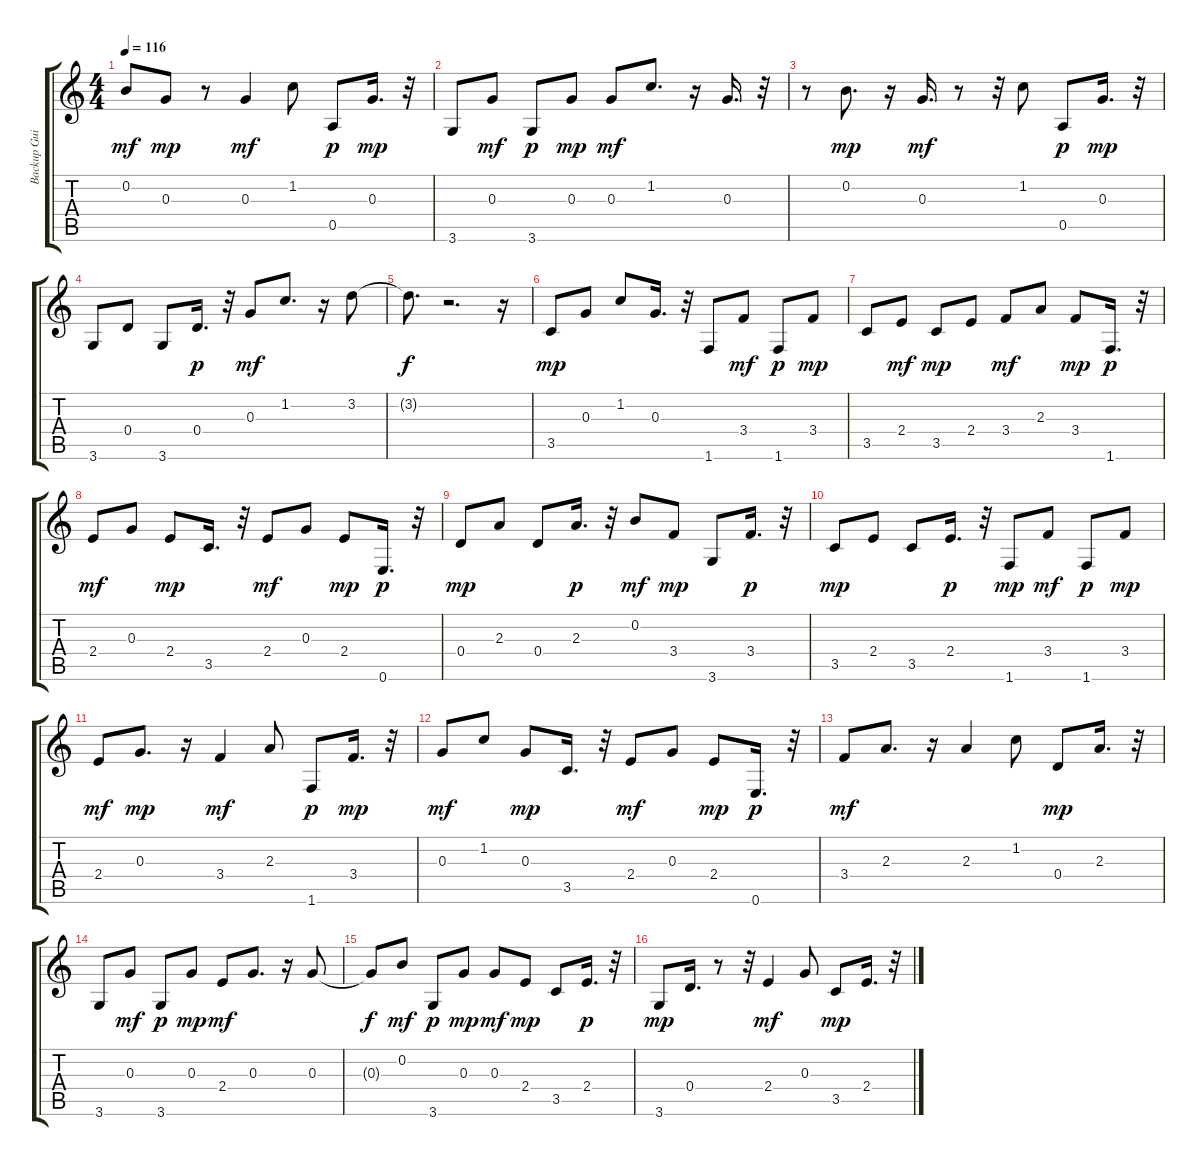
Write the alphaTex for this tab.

\track ("Backup Guitar" "Backup Gui") {instrument electricguitarmuted}
\staff {score tabs}
\tuning (E4 B3 G3 D3 A2 E2) {hide}
\ts (4 4)
\tempo 116
\clef g2
\ks c
0.2.8{dy mf} 0.3.8{dy mp} r.8 0.3.4{dy mf} 1.2.8 0.5.8{dy p} 0.3.16{d dy mp} r.32 |
3.6.8 0.3.8{dy mf} 3.6.8{dy p} 0.3.8{dy mp} 0.3.8{dy mf} 1.2.8{d} r.16 0.3.16{d} r.32 |
r.8 0.2.8{d dy mp} r.16 0.3.16{d dy mf} r.8 r.32 1.2.8 0.5.8{dy p} 0.3.16{d dy mp} r.32 |
3.6.8 0.4.8 3.6.8 0.4.16{d dy p} r.32 0.3.8{dy mf} 1.2.8{d} r.16 3.2.8 |
3.2{t}.8{d dy f} r.2{d} r.16 |
3.5.8{dy mp} 0.3.8 1.2.8 0.3.16{d} r.32 1.6.8 3.4.8{dy mf} 1.6.8{dy p} 3.4.8{dy mp} |
3.5.8 2.4.8{dy mf} 3.5.8{dy mp} 2.4.8 3.4.8{dy mf} 2.3.8 3.4.8{dy mp} 1.6.16{d dy p} r.32 |
2.4.8{dy mf} 0.3.8 2.4.8{dy mp} 3.5.16{d} r.32 2.4.8{dy mf} 0.3.8 2.4.8{dy mp} 0.6.16{d dy p} r.32 |
0.4.8{dy mp} 2.3.8 0.4.8 2.3.16{d dy p} r.32 0.2.8{dy mf} 3.4.8{dy mp} 3.6.8 3.4.16{d dy p} r.32 |
3.5.8{dy mp} 2.4.8 3.5.8 2.4.16{d dy p} r.32 1.6.8{dy mp} 3.4.8{dy mf} 1.6.8{dy p} 3.4.8{dy mp} |
2.4.8{dy mf} 0.3.8{d dy mp} r.16 3.4.4{dy mf} 2.3.8 1.6.8{dy p} 3.4.16{d dy mp} r.32 |
0.3.8{dy mf} 1.2.8 0.3.8{dy mp} 3.5.16{d} r.32 2.4.8{dy mf} 0.3.8 2.4.8{dy mp} 0.6.16{d dy p} r.32 |
3.4.8{dy mf} 2.3.8{d} r.16 2.3.4 1.2.8 0.4.8{dy mp} 2.3.16{d} r.32 |
3.6.8 0.3.8{dy mf} 3.6.8{dy p} 0.3.8{dy mp} 2.4.8{dy mf} 0.3.8{d} r.16 0.3.8 |
0.3{t}.8{dy f} 0.2.8{dy mf} 3.6.8{dy p} 0.3.8{dy mp} 0.3.8{dy mf} 2.4.8{dy mp} 3.5.8 2.4.16{d dy p} r.32 |
3.6.8{dy mp} 0.4.16{d} r.8 r.32 2.4.4{dy mf} 0.3.8 3.5.8{dy mp} 2.4.16{d} r.32
